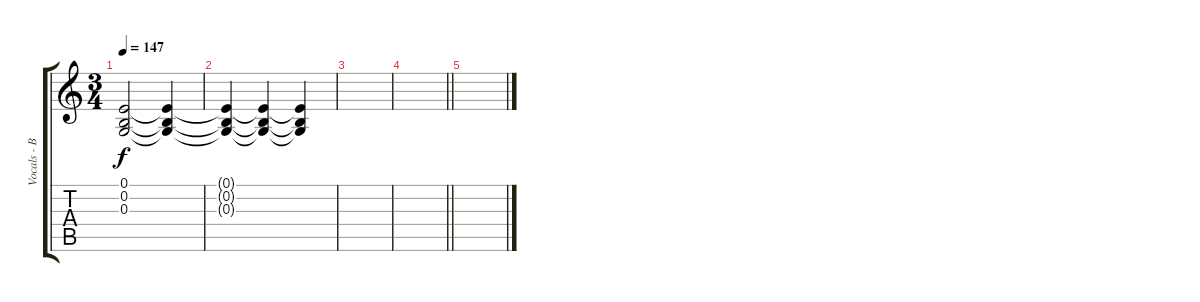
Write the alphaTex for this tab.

\track ("Vocals - Backing Vocals" "Vocals - B") {instrument lead2sawtooth}
\staff {score tabs}
\tuning (E4 B3 G3 D3 A2 E2) {hide}
\ts (3 4)
\section ("" "")
\tempo 147
\clef g2
\ks c
(0.1 0.2 0.3).2{dy f volume 7 instrument reversecymbal} (0.1{t} 0.2{t} 0.3{t}).4{volume 6 balance 11} |
(0.1{t} 0.2{t} 0.3{t}).4{volume 6} (0.1{t} 0.2{t} 0.3{t}).4{volume 5} (0.1{t} 0.2{t} 0.3{t}).4{volume 4} |
|
\barLineRight lightlight
|
\section ("" "")
